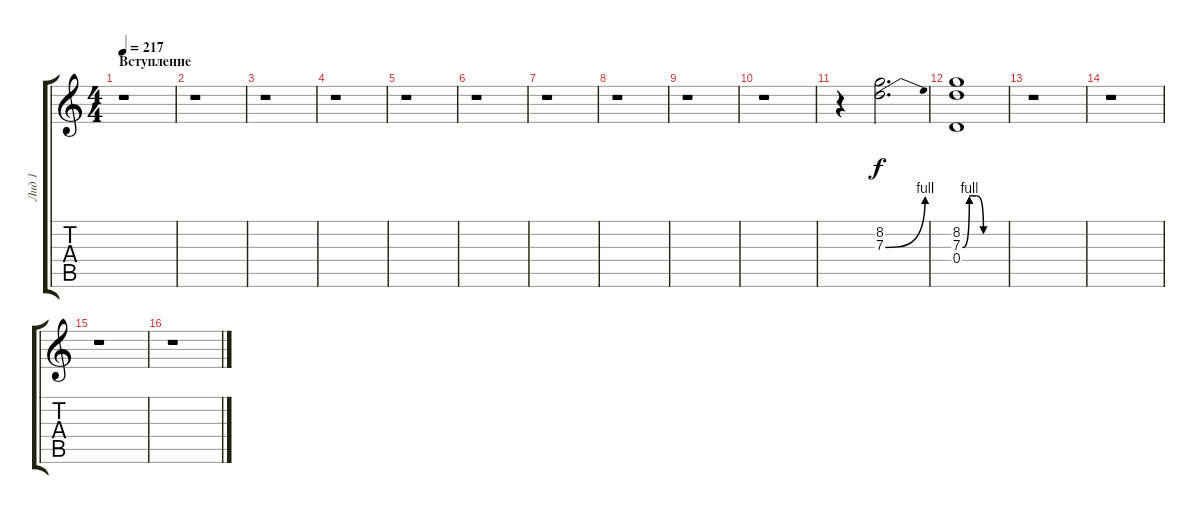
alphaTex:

\track ("Лид 1" "Лид 1") {instrument overdrivenguitar}
\staff {score tabs}
\tuning (E4 B3 G3 D3 A2 E2) {hide}
\ts (4 4)
\section ("" "Вступление")
\tempo 217
\clef g2
\ks c
r.1{dy f instrument overdrivenguitar} |
r.1 |
r.1 |
r.1 |
r.1 |
r.1 |
r.1 |
r.1 |
r.1 |
r.1 |
r.4 (8.2 7.3{be (bend 0 0 60 4)}).2{d} |
(8.2 7.3{be (custom 0 0 10 4 20 4 30 0 60 0)} 0.4).1 |
r.1 |
r.1 |
r.1 |
r.1
